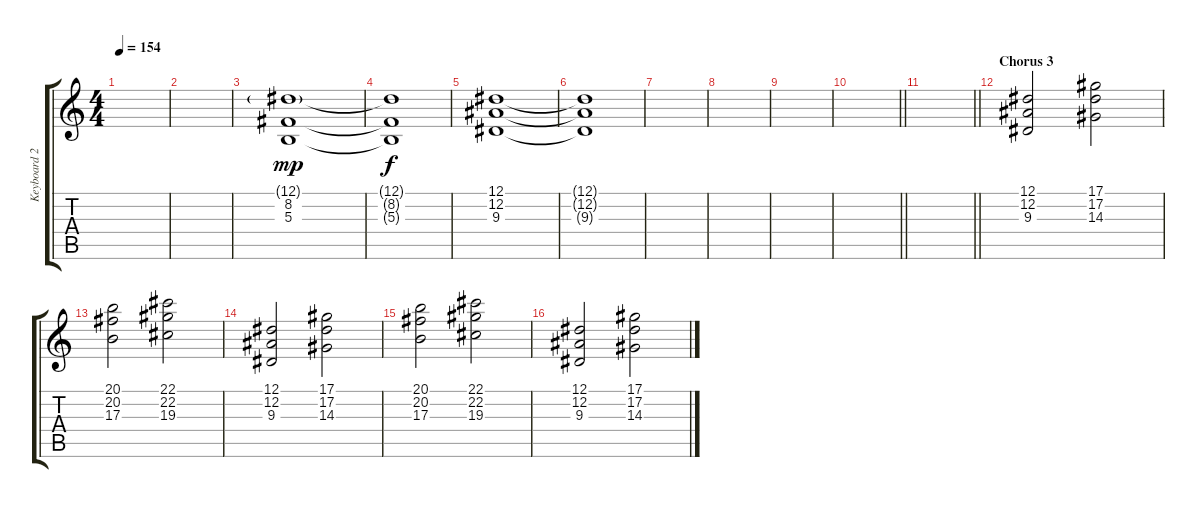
\track ("Keyboard 2" "Keyboard 2") {instrument lead2sawtooth}
\staff {score tabs}
\tuning (Eb4 Bb3 Gb3 Db3 Ab2 Db2) {hide}
\ts (4 4)
\tempo 154
\clef g2
\ks c
|
|
(12.1{g} 8.2 5.3).1{dy mp} |
(12.1{t} 8.2{t} 5.3{t}).1{dy f} |
(12.1 12.2 9.3).1 |
(12.1{t} 12.2{t} 9.3{t}).1 |
|
|
|
\barLineRight lightlight
|
\barLineRight lightlight
|
\section ("" "Chorus 3")
(12.1 12.2 9.3).2{volume 5} (17.1 17.2 14.3).2 |
(20.1 20.2 17.3).2 (22.1 22.2 19.3).2 |
(12.1 12.2 9.3).2 (17.1 17.2 14.3).2 |
(20.1 20.2 17.3).2 (22.1 22.2 19.3).2 |
(12.1 12.2 9.3).2 (17.1 17.2 14.3).2
